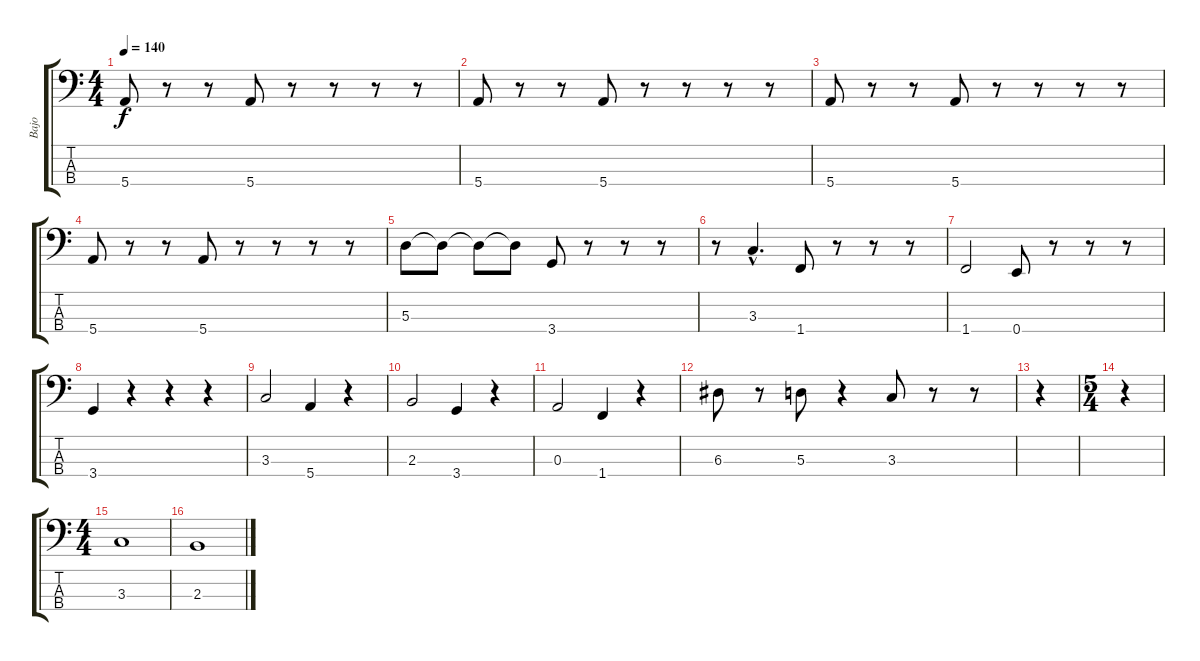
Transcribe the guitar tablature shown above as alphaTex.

\track ("Bajo" "Bajo") {instrument electricbassfinger}
\staff {score tabs}
\tuning (G2 D2 A1 E1) {hide}
\ts (4 4)
\tempo 140
\clef f4
\ks c
5.4.8{dy f} r.8 r.8 5.4.8 r.8 r.8 r.8 r.8 |
5.4.8 r.8 r.8 5.4.8 r.8 r.8 r.8 r.8 |
5.4.8 r.8 r.8 5.4.8 r.8 r.8 r.8 r.8 |
5.4.8 r.8 r.8 5.4.8 r.8 r.8 r.8 r.8 |
5.3.8 5.3{t}.8 5.3{t}.8 5.3{t}.8 3.4.8 r.8 r.8 r.8 |
r.8 3.3{hac}.4{d} 1.4.8 r.8 r.8 r.8 |
1.4.2 0.4.8 r.8 r.8 r.8 |
3.4.4 r.4 r.4 r.4 |
3.3.2 5.4.4 r.4 |
2.3.2 3.4.4 r.4 |
0.3.2 1.4.4 r.4 |
6.3.8 r.8 5.3.8 r.4 3.3.8 r.8 r.8 |
r.4 |
\ts (5 4)
r.4 |
\ts (4 4)
3.3.1 |
2.3.1
